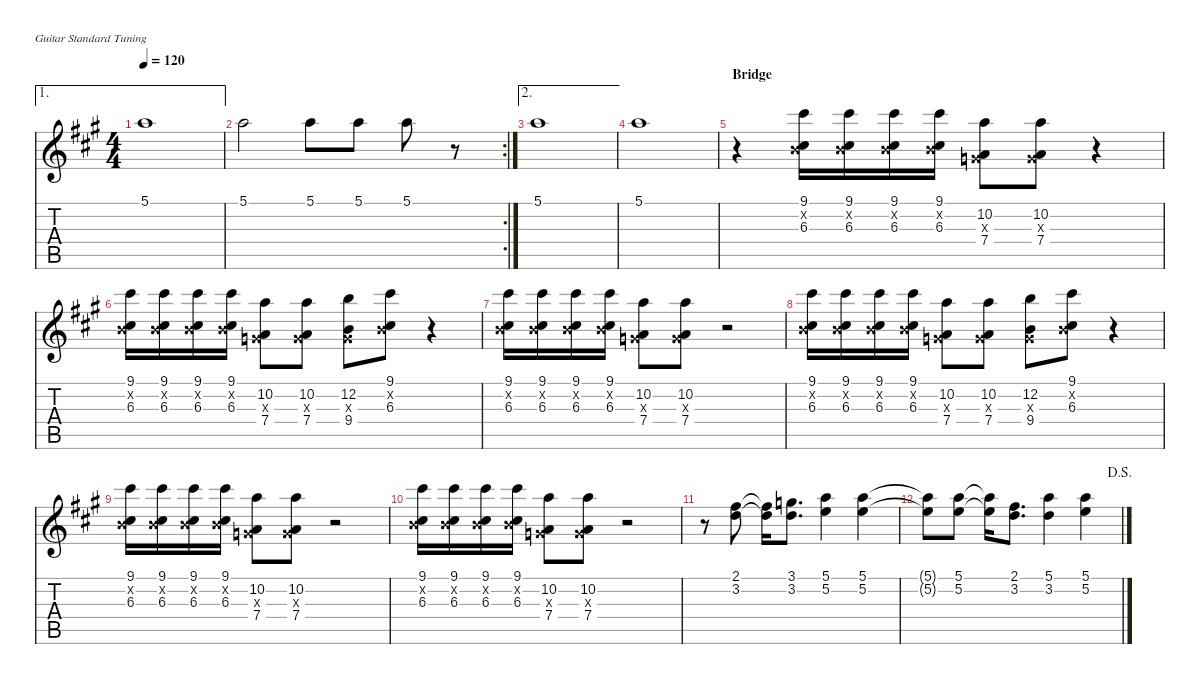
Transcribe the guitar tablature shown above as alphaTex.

\defaultSystemsLayout 4
\hideDynamics
\bracketExtendMode nobrackets
\singleTrackTrackNamePolicy hidden
\multiTrackTrackNamePolicy hidden
\otherSystemsTrackNameOrientation horizontal
\track ("Lead Guitar 2" "E-Gt") {multiBarRest instrument electricguitarclean}
\staff {score tabs}
\tuning (E4 B3 G3 D3 A2 E2)
\ae 1
\ts (4 4)
\tempo 120
\clef g2
\ks a
5.1{acc forcenatural}.1{dy f beam Down} |
\rc 2
5.1{acc forcenatural}.2{beam Down} 5.1{acc forcenatural}.8{beam Down} 5.1{acc forcenatural}.8{beam Down} 5.1{acc forcenatural}.8{beam Down} r.8{beam Down} |
\ae 2
5.1{acc forcenatural}.1{beam Down} |
5.1{acc forcenatural}.1{beam Down} |
\section ("" "Bridge")
r.4{beam Down} (9.1{acc #} 6.3{acc #} 0.2{x acc forcenatural}).16{beam Down} (9.1{acc #} 6.3{acc #} 0.2{x acc forcenatural}).16{beam Down} (9.1{acc #} 6.3{acc #} 0.2{x acc forcenatural}).16{beam Down} (9.1{acc #} 6.3{acc #} 0.2{x acc forcenatural}).16{beam Down} (10.2{acc forcenatural} 7.4{acc forcenatural} 0.3{x acc forcenatural}).8{beam Down} (10.2{acc forcenatural} 7.4{acc forcenatural} 0.3{x acc forcenatural}).8{beam Down} r.4{beam Down} |
(9.1{acc #} 6.3{acc #} 0.2{x acc forcenatural}).16{beam Down} (9.1{acc #} 6.3{acc #} 0.2{x acc forcenatural}).16{beam Down} (9.1{acc #} 6.3{acc #} 0.2{x acc forcenatural}).16{beam Down} (9.1{acc #} 6.3{acc #} 0.2{x acc forcenatural}).16{beam Down} (10.2{acc forcenatural} 7.4{acc forcenatural} 0.3{x acc forcenatural}).8{beam Down} (10.2{acc forcenatural} 7.4{acc forcenatural} 0.3{x acc forcenatural}).8{beam Down} (12.2{acc forcenatural} 9.4{acc forcenatural} 0.3{x acc forcenatural}).8{beam Down} (9.1{acc #} 6.3{acc #} 0.2{x acc forcenatural}).8{beam Down} r.4{beam Down} |
(9.1{acc #} 6.3{acc #} 0.2{x acc forcenatural}).16{beam Down} (9.1{acc #} 6.3{acc #} 0.2{x acc forcenatural}).16{beam Down} (9.1{acc #} 6.3{acc #} 0.2{x acc forcenatural}).16{beam Down} (9.1{acc #} 6.3{acc #} 0.2{x acc forcenatural}).16{beam Down} (10.2{acc forcenatural} 7.4{acc forcenatural} 0.3{x acc forcenatural}).8{beam Down} (10.2{acc forcenatural} 7.4{acc forcenatural} 0.3{x acc forcenatural}).8{beam Down} r.2{beam Down} |
(9.1{acc #} 6.3{acc #} 0.2{x acc forcenatural}).16{beam Down} (9.1{acc #} 6.3{acc #} 0.2{x acc forcenatural}).16{beam Down} (9.1{acc #} 6.3{acc #} 0.2{x acc forcenatural}).16{beam Down} (9.1{acc #} 6.3{acc #} 0.2{x acc forcenatural}).16{beam Down} (10.2{acc forcenatural} 7.4{acc forcenatural} 0.3{x acc forcenatural}).8{beam Down} (10.2{acc forcenatural} 7.4{acc forcenatural} 0.3{x acc forcenatural}).8{beam Down} (12.2{acc forcenatural} 9.4{acc forcenatural} 0.3{x acc forcenatural}).8{beam Down} (9.1{acc #} 6.3{acc #} 0.2{x acc forcenatural}).8{beam Down} r.4{beam Down} |
(9.1{acc #} 6.3{acc #} 0.2{x acc forcenatural}).16{beam Down} (9.1{acc #} 6.3{acc #} 0.2{x acc forcenatural}).16{beam Down} (9.1{acc #} 6.3{acc #} 0.2{x acc forcenatural}).16{beam Down} (9.1{acc #} 6.3{acc #} 0.2{x acc forcenatural}).16{beam Down} (10.2{acc forcenatural} 7.4{acc forcenatural} 0.3{x acc forcenatural}).8{beam Down} (10.2{acc forcenatural} 7.4{acc forcenatural} 0.3{x acc forcenatural}).8{beam Down} r.2{beam Down} |
(9.1{acc #} 6.3{acc #} 0.2{x acc forcenatural}).16{beam Down} (9.1{acc #} 6.3{acc #} 0.2{x acc forcenatural}).16{beam Down} (9.1{acc #} 6.3{acc #} 0.2{x acc forcenatural}).16{beam Down} (9.1{acc #} 6.3{acc #} 0.2{x acc forcenatural}).16{beam Down} (10.2{acc forcenatural} 7.4{acc forcenatural} 0.3{x acc forcenatural}).8{beam Down} (10.2{acc forcenatural} 7.4{acc forcenatural} 0.3{x acc forcenatural}).8{beam Down} r.2{beam Down} |
r.8{beam Down} (2.1{acc #} 3.2{acc forcenatural}).8{beam Down} (2.1{t acc #} 3.2{t acc forcenatural}).16{beam Down} (3.1{acc forcenatural} 3.2{acc forcenatural}).8{d beam Down} (5.1{acc forcenatural} 5.2{acc forcenatural}).4{beam Down} (5.1{acc forcenatural} 5.2{acc forcenatural}).4{beam Down} |
\jump dalsegno
(5.1{t acc forcenatural} 5.2{t acc forcenatural}).8{beam Down} (5.1{acc forcenatural} 5.2{acc forcenatural}).8{beam Down} (5.1{t acc forcenatural} 5.2{t acc forcenatural}).16{beam Down} (2.1{acc #} 3.2{acc forcenatural}).8{d beam Down} (5.1{acc forcenatural} 3.2{acc forcenatural}).4{beam Down} (5.1{acc forcenatural} 5.2{acc forcenatural}).4{beam Down}
